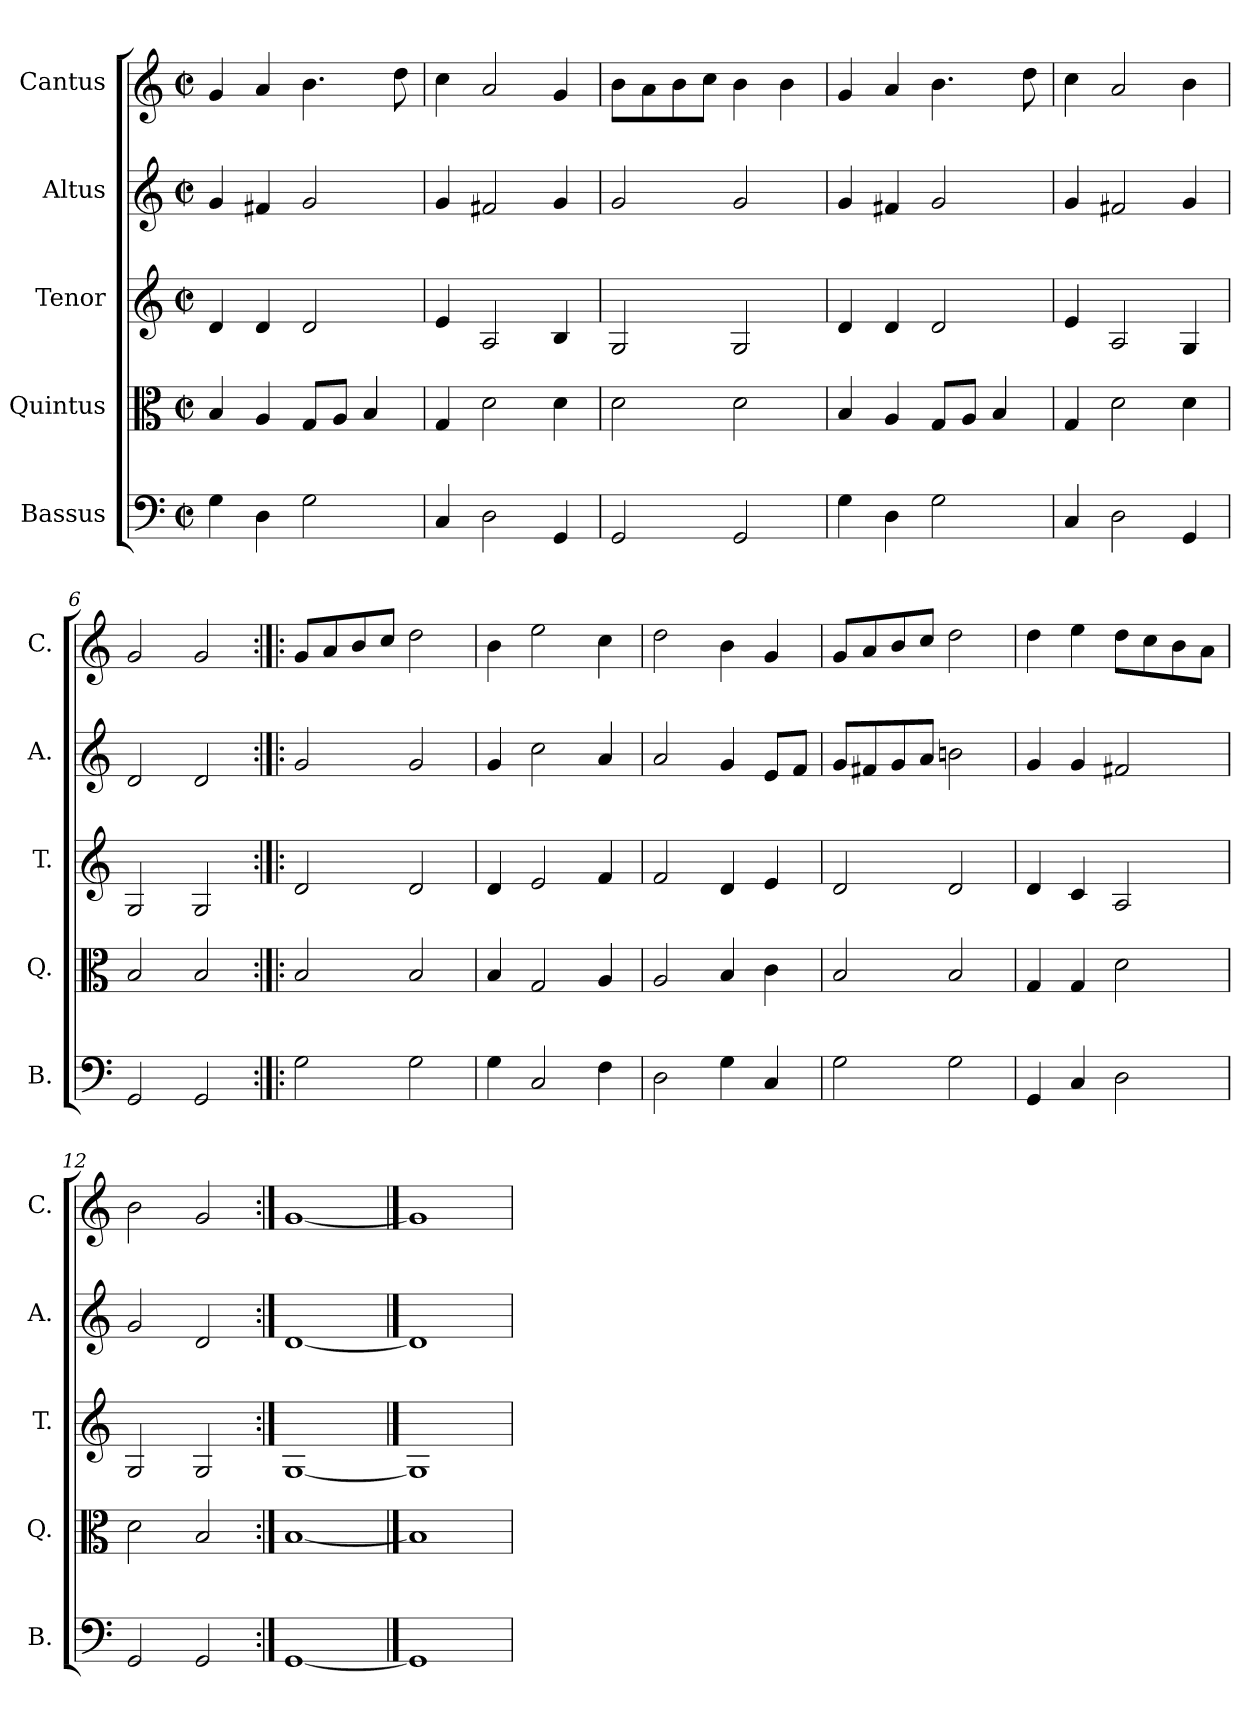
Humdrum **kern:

**kern	**kern	**kern	**kern	**kern
*part5	*part4	*part3	*part2	*part1
*staff5	*staff4	*staff3	*staff2	*staff1
*I"Bassus	*I"Quintus	*I"Tenor	*I"Altus	*I"Cantus
*I'B.	*I'Q.	*I'T.	*I'A.	*I'C.
*clefF4	*clefC3	*clefG2	*clefG2	*clefG2
*k[]	*k[]	*k[]	*k[]	*k[]
*M2/2	*M2/2	*M2/2	*M2/2	*M2/2
*met(c|)	*met(c|)	*met(c|)	*met(c|)	*met(c|)
=1	=1	=1	=1	=1
4G\	4B/	4d/	4g/	4g/
4D\	4A/	4d/	4f#X/	4a/
2G\	8G/L	2d/	2g/	4.b\
.	8A/J	.	.	.
.	4B/	.	.	.
.	.	.	.	8dd\
=2	=2	=2	=2	=2
4C/	4G/	4e/	4g/	4cc\
2D\	2d\	2A/	2f#X/	2a/
4GG/	4d\	4B/	4g/	4g/
=3	=3	=3	=3	=3
2GG/	2d\	2G/	2g/	8b\L
.	.	.	.	8a\
.	.	.	.	8b\
.	.	.	.	8cc\J
2GG/	2d\	2G/	2g/	4b\
.	.	.	.	4b\
=4	=4	=4	=4	=4
4G\	4B/	4d/	4g/	4g/
4D\	4A/	4d/	4f#X/	4a/
2G\	8G/L	2d/	2g/	4.b\
.	8A/J	.	.	.
.	4B/	.	.	.
.	.	.	.	8dd\
=5	=5	=5	=5	=5
4C/	4G/	4e/	4g/	4cc\
2D\	2d\	2A/	2f#X/	2a/
4GG/	4d\	4G/	4g/	4b\
=6	=6	=6	=6	=6
2GG/	2B/	2G/	2d/	2g/
2GG/	2B/	2G/	2d/	2g/
=7:|!|:	=7:|!|:	=7:|!|:	=7:|!|:	=7:|!|:
2G\	2B/	2d/	2g/	8g/L
.	.	.	.	8a/
.	.	.	.	8b/
.	.	.	.	8cc/J
2G\	2B/	2d/	2g/	2dd\
=8	=8	=8	=8	=8
4G\	4B/	4d/	4g/	4b\
2C/	2G/	2e/	2cc\	2ee\
4F\	4A/	4f/	4a/	4cc\
=9	=9	=9	=9	=9
2D\	2A/	2f/	2a/	2dd\
4G\	4B/	4d/	4g/	4b\
4C/	4c\	4e/	8e/L	4g/
.	.	.	8f/J	.
=10	=10	=10	=10	=10
2G\	2B/	2d/	8g/L	8g/L
.	.	.	8f#X/	8a/
.	.	.	8g/	8b/
.	.	.	8a/J	8cc/J
2G\	2B/	2d/	2bn\	2dd\
=11	=11	=11	=11	=11
4GG/	4G/	4d/	4g/	4dd\
4C/	4G/	4c/	4g/	4ee\
2D\	2d\	2A/	2f#X/	8dd\L
.	.	.	.	8cc\
.	.	.	.	8b\
.	.	.	.	8a\J
=12	=12	=12	=12	=12
2GG/	2d\	2G/	2g/	2b\
2GG/	2B/	2G/	2d/	2g/
=13:|!	=13:|!	=13:|!	=13:|!	=13:|!
[1GG	[1B	[1G	[1d	[1g
==14	==14	==14	==14	==14
1GG]	1B]	1G]	1d]	1g]
=	=	=	=	=
*-	*-	*-	*-	*-
